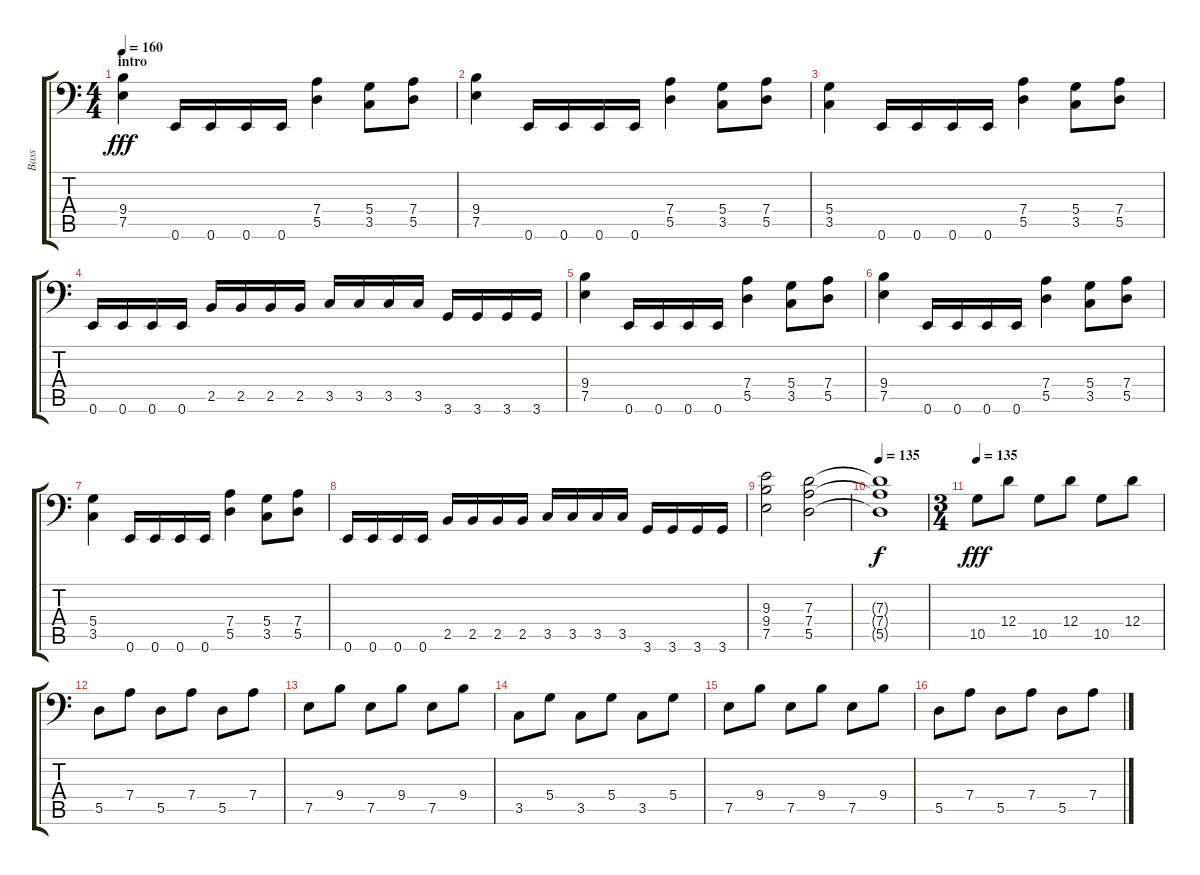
\track ("Bass" "Bass") {instrument electricbasspick}
\staff {score tabs}
\tuning (E3 B2 G2 D2 A1 E1) {hide}
\ts (4 4)
\section ("" "intro")
\tempo 160
\clef f4
\ks c
(9.4 7.5).4{dy fff instrument electricbasspick} 0.6.16 0.6.16 0.6.16 0.6.16 (7.4 5.5).4 (5.4 3.5).8 (7.4 5.5).8 |
(9.4 7.5).4 0.6.16 0.6.16 0.6.16 0.6.16 (7.4 5.5).4 (5.4 3.5).8 (7.4 5.5).8 |
(5.4 3.5).4 0.6.16 0.6.16 0.6.16 0.6.16 (7.4 5.5).4 (5.4 3.5).8 (7.4 5.5).8 |
0.6.16 0.6.16 0.6.16 0.6.16 2.5.16 2.5.16 2.5.16 2.5.16 3.5.16 3.5.16 3.5.16 3.5.16 3.6.16 3.6.16 3.6.16 3.6.16 |
(9.4 7.5).4 0.6.16 0.6.16 0.6.16 0.6.16 (7.4 5.5).4 (5.4 3.5).8 (7.4 5.5).8 |
(9.4 7.5).4 0.6.16 0.6.16 0.6.16 0.6.16 (7.4 5.5).4 (5.4 3.5).8 (7.4 5.5).8 |
(5.4 3.5).4 0.6.16 0.6.16 0.6.16 0.6.16 (7.4 5.5).4 (5.4 3.5).8 (7.4 5.5).8 |
0.6.16 0.6.16 0.6.16 0.6.16 2.5.16 2.5.16 2.5.16 2.5.16 3.5.16 3.5.16 3.5.16 3.5.16 3.6.16 3.6.16 3.6.16 3.6.16 |
(9.3 9.4 7.5).2 (7.3 7.4 5.5).2 |
\tempo 135
(7.3{t} 7.4{t} 5.5{t}).1{dy f} |
\ts (3 4)
\tempo 135
10.5.8{dy fff instrument acousticbass} 12.4.8 10.5.8 12.4.8 10.5.8 12.4.8 |
5.5.8 7.4.8 5.5.8 7.4.8 5.5.8 7.4.8 |
7.5.8 9.4.8 7.5.8 9.4.8 7.5.8 9.4.8 |
3.5.8 5.4.8 3.5.8 5.4.8 3.5.8 5.4.8 |
7.5.8 9.4.8 7.5.8 9.4.8 7.5.8 9.4.8 |
5.5.8 7.4.8 5.5.8 7.4.8 5.5.8 7.4.8
